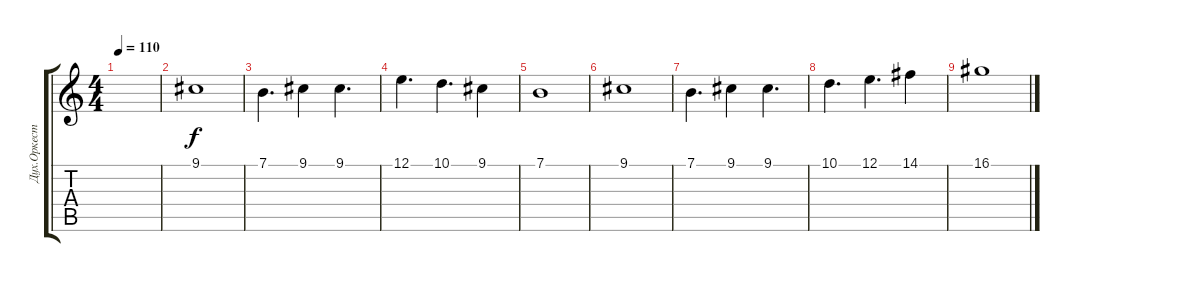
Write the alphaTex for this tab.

\track ("Дух.Оркестр 2" "Дух.Оркест") {instrument stringensemble1}
\staff {score tabs}
\tuning (E4 B3 G3 D3 A2 E2) {hide}
\ts (4 4)
\tempo 110
\clef g2
\ks c
|
9.1.1 |
7.1.4{d} 9.1.4 9.1.4{d} |
12.1.4{d} 10.1.4{d} 9.1.4 |
7.1.1 |
9.1.1 |
7.1.4{d} 9.1.4 9.1.4{d} |
10.1.4{d} 12.1.4{d} 14.1.4 |
16.1.1
